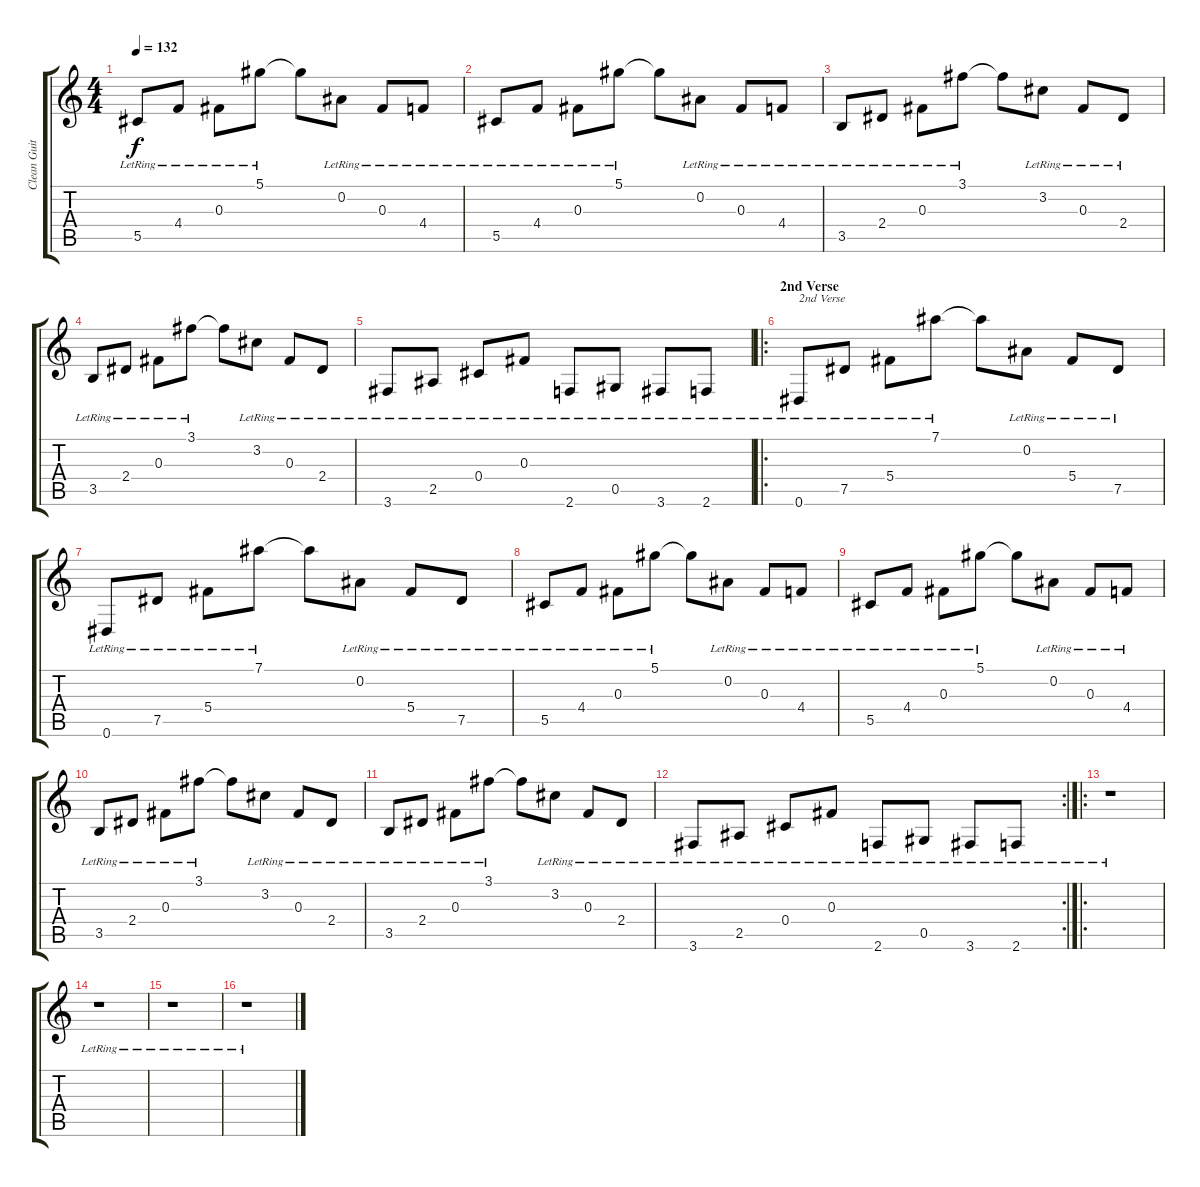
\track ("Clean Guitar I" "Clean Guit") {instrument acousticguitarsteel}
\staff {score tabs}
\tuning (Eb4 Bb3 Gb3 Db3 Ab2 Eb2) {hide}
\ts (4 4)
\tempo 132
\clef g2
\ks c
5.5{lr}.8{dy f} 4.4{lr}.8 0.3{lr}.8 5.1{lr}.8 5.1{t}.8 0.2{lr}.8 0.3{lr}.8 4.4{lr}.8 |
5.5{lr}.8 4.4{lr}.8 0.3{lr}.8 5.1{lr}.8 5.1{t}.8 0.2{lr}.8 0.3{lr}.8 4.4{lr}.8 |
3.5{lr}.8 2.4{lr}.8 0.3{lr}.8 3.1{lr}.8 3.1{t}.8 3.2{lr}.8 0.3{lr}.8 2.4{lr}.8 |
3.5{lr}.8 2.4{lr}.8 0.3{lr}.8 3.1{lr}.8 3.1{t}.8 3.2{lr}.8 0.3{lr}.8 2.4{lr}.8 |
3.6{lr}.8 2.5{lr}.8 0.4{lr}.8 0.3{lr}.8 2.6{lr}.8 0.5{lr}.8 3.6{lr}.8 2.6{lr}.8 |
\ro
\section ("" "2nd Verse")
0.6{lr}.8{txt "2nd Verse"} 7.5{lr}.8 5.4{lr}.8 7.1{lr}.8 7.1{t}.8 0.2{lr}.8 5.4{lr}.8 7.5{lr}.8 |
0.6{lr}.8 7.5{lr}.8 5.4{lr}.8 7.1{lr}.8 7.1{t}.8 0.2{lr}.8 5.4{lr}.8 7.5{lr}.8 |
5.5{lr}.8 4.4{lr}.8 0.3{lr}.8 5.1{lr}.8 5.1{t}.8 0.2{lr}.8 0.3{lr}.8 4.4{lr}.8 |
5.5{lr}.8 4.4{lr}.8 0.3{lr}.8 5.1{lr}.8 5.1{t}.8 0.2{lr}.8 0.3{lr}.8 4.4{lr}.8 |
3.5{lr}.8 2.4{lr}.8 0.3{lr}.8 3.1{lr}.8 3.1{t}.8 3.2{lr}.8 0.3{lr}.8 2.4{lr}.8 |
3.5{lr}.8 2.4{lr}.8 0.3{lr}.8 3.1{lr}.8 3.1{t}.8 3.2{lr}.8 0.3{lr}.8 2.4{lr}.8 |
\rc 2
3.6{lr}.8 2.5{lr}.8 0.4{lr}.8 0.3{lr}.8 2.6{lr}.8 0.5{lr}.8 3.6{lr}.8 2.6{lr}.8 |
\ro
r.1 |
r.1 |
r.1 |
r.1
